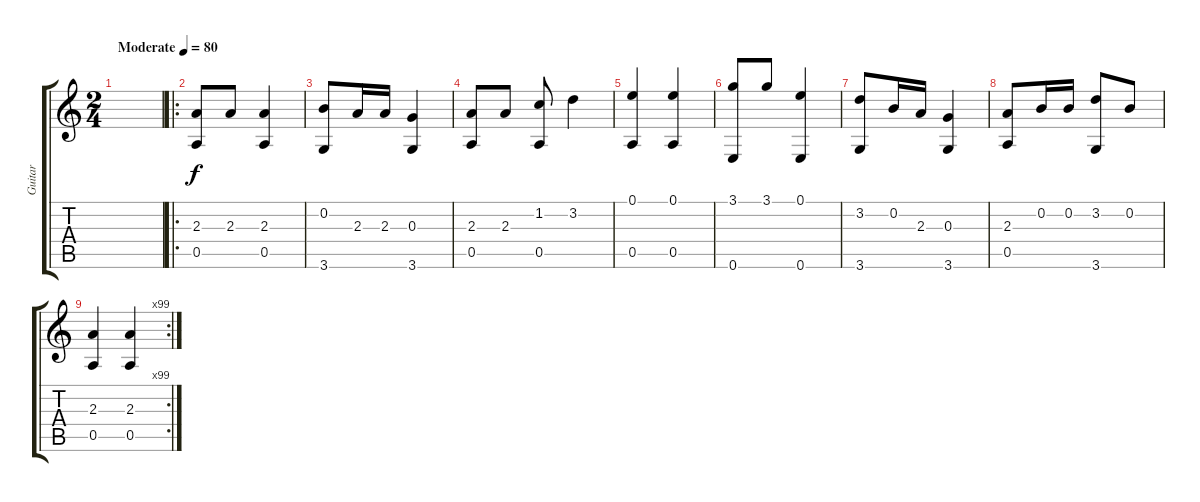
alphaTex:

\track ("Guitar" "Guitar") {instrument acousticguitarsteel}
\staff {score tabs}
\tuning (E4 B3 G3 D3 A2 E2) {hide}
\ts (2 4)
\tempo (80 "Moderate")
\clef g2
\ks c
|
\ro
(2.3 0.5).8 2.3.8 (2.3 0.5).4 |
(0.2 3.6).8 2.3.16 2.3.16 (0.3 3.6).4 |
(2.3 0.5).8 2.3.8 (1.2 0.5).8 3.2.4 |
(0.1 0.5).4 (0.1 0.5).4 |
(3.1 0.6).8 3.1.8 (0.1 0.6).4 |
(3.2 3.6).8 0.2.16 2.3.16 (0.3 3.6).4 |
(2.3 0.5).8 0.2.16 0.2.16 (3.2 3.6).8 0.2.8 |
\rc 99
(2.3 0.5).4 (2.3 0.5).4
